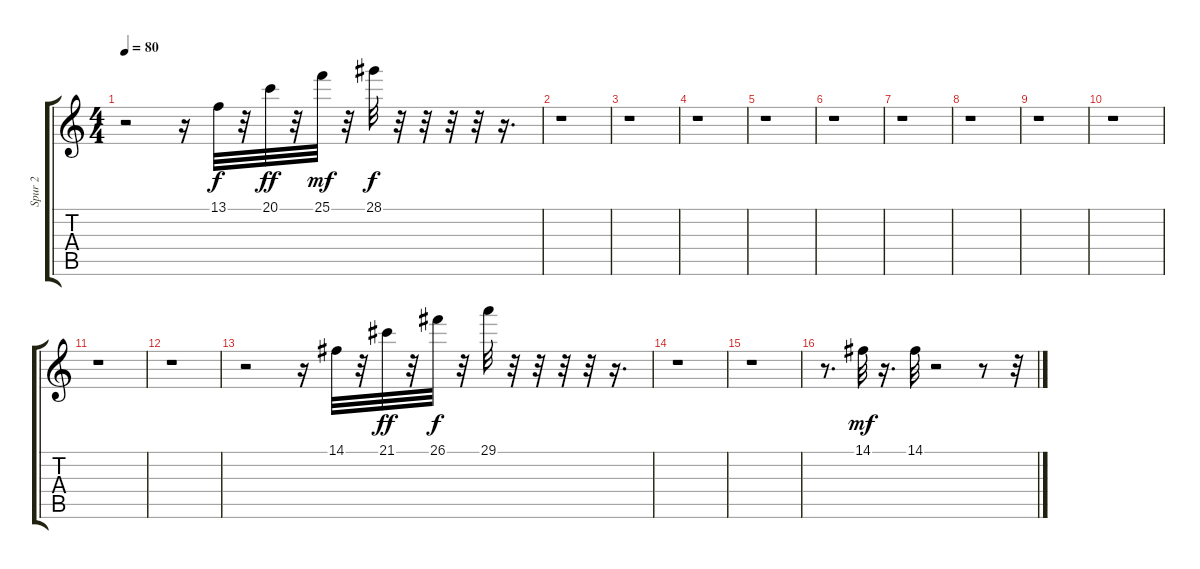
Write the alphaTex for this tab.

\track ("Spur 2" "Spur 2") {instrument pizzicatostrings}
\staff {score tabs}
\tuning (E4 B3 G3 D3 A2 E2) {hide}
\ts (4 4)
\tempo 80
\clef g2
\ks c
r.2{dy fff} r.16 13.1.32{dy f} r.32 20.1.32{dy ff} r.32 25.1.32{dy mf} r.32 28.1.32{dy f} r.32 r.32 r.32 r.32 r.16{d} |
r.1 |
r.1 |
r.1 |
r.1 |
r.1 |
r.1 |
r.1 |
r.1 |
r.1 |
r.1 |
r.1 |
r.2 r.16 14.1.32{instrument pizzicatostrings} r.32 21.1.32{dy ff} r.32 26.1.32{dy f} r.32 29.1.32 r.32 r.32 r.32 r.32 r.16{d} |
r.1 |
r.1 |
r.8{d} 14.1.32{dy mf} r.16{d} 14.1.32 r.2 r.8 r.32
